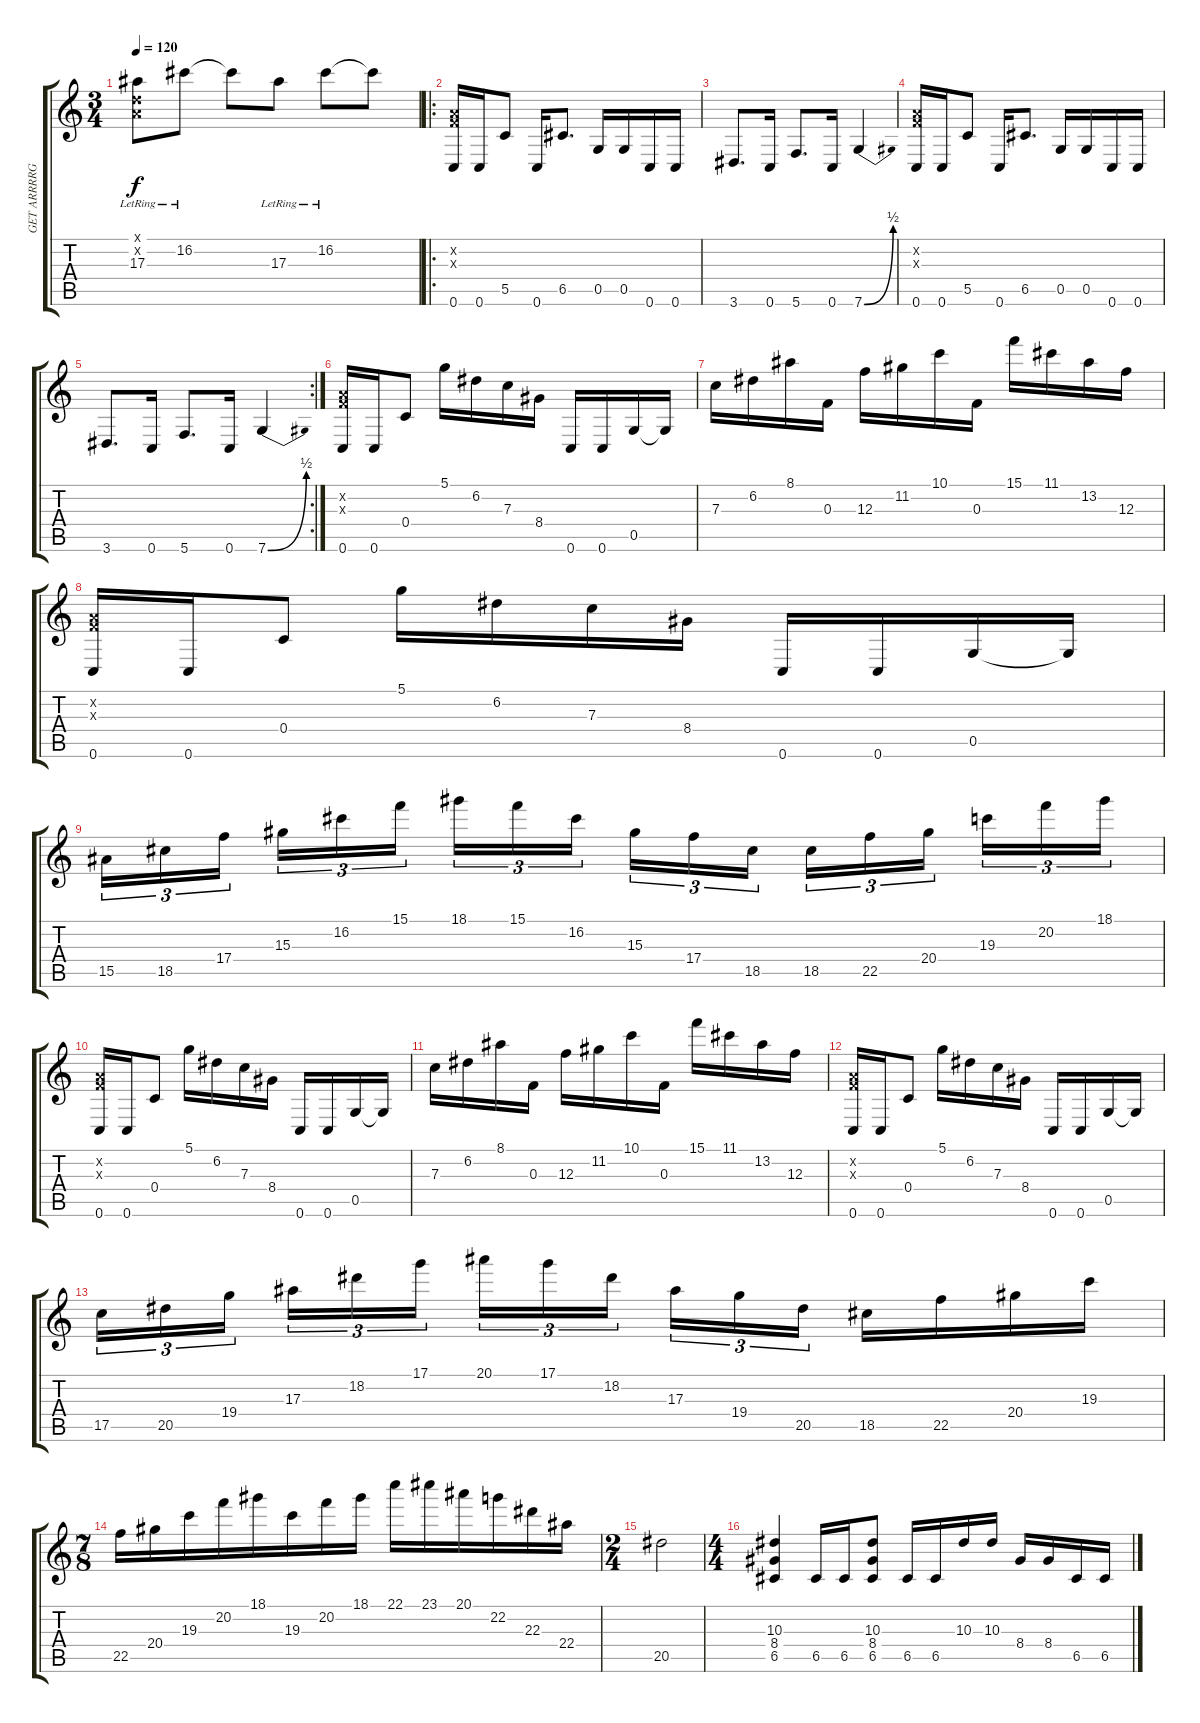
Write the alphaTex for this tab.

\track ("GET ARRRRGH 1" "GET ARRRRG") {instrument distortionguitar}
\staff {score tabs}
\tuning (D4 A3 F3 C3 G2 C2) {hide}
\ts (3 4)
\tempo 120
\clef g2
\ks c
(0.1{x} 0.2{x} 17.3{lr}).8{dy f} 16.2{lr}.8 16.2{t}.8 17.3{lr}.8 16.2{lr}.8 16.2{t}.8 |
\ro
(0.2{x} 0.3{x} 0.6).16 0.6.16 5.5.8 0.6.16 6.5.8{d} 0.5.16 0.5.16 0.6.16 0.6.16 |
3.6.8{d} 0.6.16 5.6.8{d} 0.6.16 7.6{be (bend 0 0 60 2)}.4 |
(0.2{x} 0.3{x} 0.6).16 0.6.16 5.5.8 0.6.16 6.5.8{d} 0.5.16 0.5.16 0.6.16 0.6.16 |
\rc 2
3.6.8{d} 0.6.16 5.6.8{d} 0.6.16 7.6{be (bend 0 0 60 2)}.4 |
(0.2{x} 0.3{x} 0.6).16 0.6.16 0.4.8 5.1.16 6.2.16 7.3.16 8.4.16 0.6.16 0.6.16 0.5.16 0.5{t}.16 |
7.3.16 6.2.16 8.1.16 0.3.16 12.3.16 11.2.16 10.1.16 0.3.16 15.1.16 11.1.16 13.2.16 12.3.16 |
(0.2{x} 0.3{x} 0.6).16 0.6.16 0.4.8 5.1.16 6.2.16 7.3.16 8.4.16 0.6.16 0.6.16 0.5.16 0.5{t}.16 |
15.5.16{tu (3 2)} 18.5.16{tu (3 2)} 17.4.16{tu (3 2) beam splitsecondary} 15.3.16{tu (3 2)} 16.2.16{tu (3 2)} 15.1.16{tu (3 2)} 18.1.16{tu (3 2)} 15.1.16{tu (3 2)} 16.2.16{tu (3 2) beam splitsecondary} 15.3.16{tu (3 2)} 17.4.16{tu (3 2)} 18.5.16{tu (3 2)} 18.5.16{tu (3 2)} 22.5.16{tu (3 2)} 20.4.16{tu (3 2) beam splitsecondary} 19.3.16{tu (3 2)} 20.2.16{tu (3 2)} 18.1.16{tu (3 2)} |
(0.2{x} 0.3{x} 0.6).16 0.6.16 0.4.8 5.1.16 6.2.16 7.3.16 8.4.16 0.6.16 0.6.16 0.5.16 0.5{t}.16 |
7.3.16 6.2.16 8.1.16 0.3.16 12.3.16 11.2.16 10.1.16 0.3.16 15.1.16 11.1.16 13.2.16 12.3.16 |
(0.2{x} 0.3{x} 0.6).16 0.6.16 0.4.8 5.1.16 6.2.16 7.3.16 8.4.16 0.6.16 0.6.16 0.5.16 0.5{t}.16 |
17.5.16{tu (3 2)} 20.5.16{tu (3 2)} 19.4.16{tu (3 2) beam splitsecondary} 17.3.16{tu (3 2)} 18.2.16{tu (3 2)} 17.1.16{tu (3 2)} 20.1.16{tu (3 2)} 17.1.16{tu (3 2)} 18.2.16{tu (3 2) beam splitsecondary} 17.3.16{tu (3 2)} 19.4.16{tu (3 2)} 20.5.16{tu (3 2)} 18.5.16 22.5.16 20.4.16 19.3.16 |
\ts (7 8)
22.5.16 20.4.16 19.3.16 20.2.16 18.1.16 19.3.16 20.2.16 18.1.16 22.1.16 23.1.16 20.1.16 22.2.16 22.3.16 22.4.16 |
\ts (2 4)
20.5.2 |
\ts (4 4)
(10.3 8.4 6.5).4 6.5.16 6.5.16 (10.3 8.4 6.5).8 6.5.16 6.5.16 10.3.16 10.3.16 8.4.16 8.4.16 6.5.16 6.5.16
